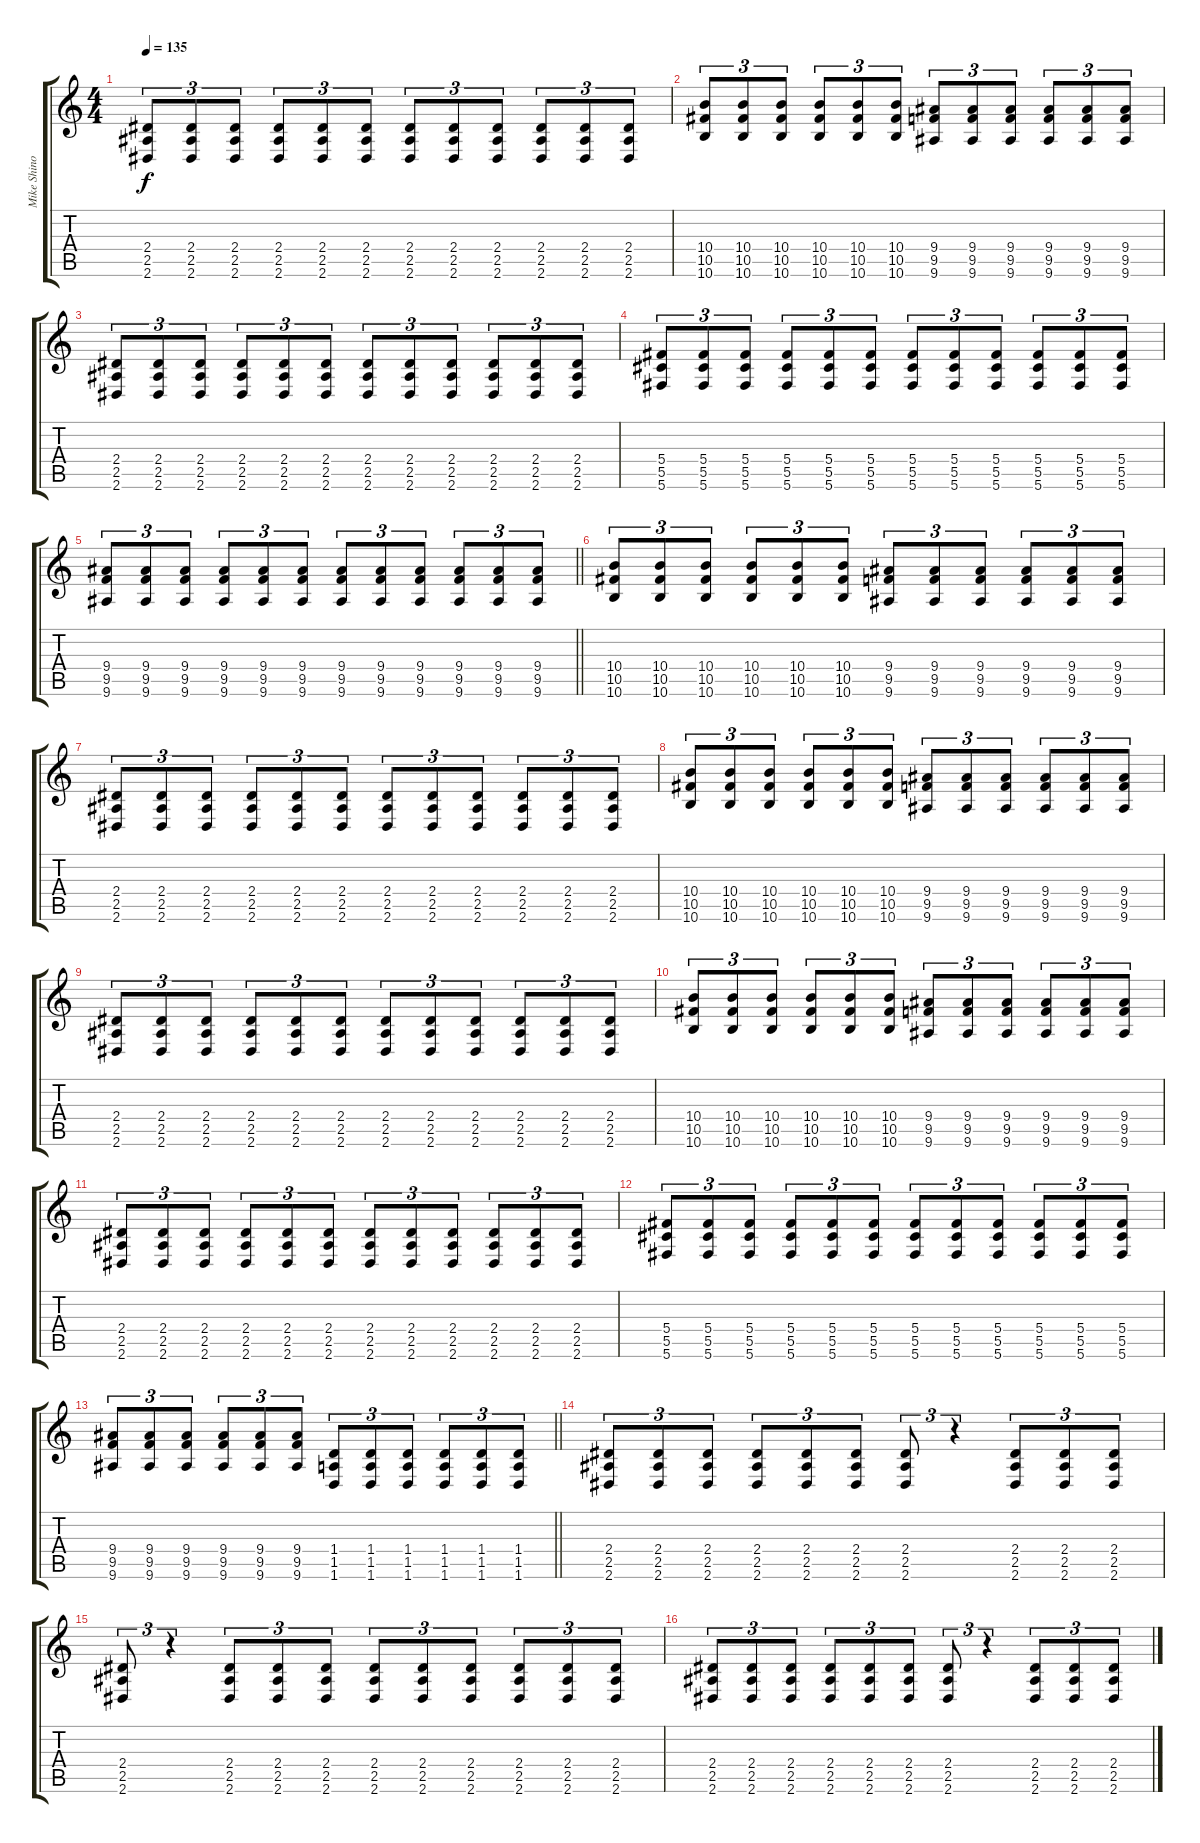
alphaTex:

\track ("Mike Shinoda [Guitar]" "Mike Shino") {instrument distortionguitar}
\staff {score tabs}
\tuning (Eb4 Bb3 Gb3 Db3 Ab2 Db2) {hide}
\ts (4 4)
\tempo 135
\clef g2
\ks c
(2.4 2.5 2.6).8{tu (3 2) dy f} (2.4 2.5 2.6).8{tu (3 2)} (2.4 2.5 2.6).8{tu (3 2)} (2.4 2.5 2.6).8{tu (3 2)} (2.4 2.5 2.6).8{tu (3 2)} (2.4 2.5 2.6).8{tu (3 2)} (2.4 2.5 2.6).8{tu (3 2)} (2.4 2.5 2.6).8{tu (3 2)} (2.4 2.5 2.6).8{tu (3 2)} (2.4 2.5 2.6).8{tu (3 2)} (2.4 2.5 2.6).8{tu (3 2)} (2.4 2.5 2.6).8{tu (3 2)} |
(10.4 10.5 10.6).8{tu (3 2)} (10.4 10.5 10.6).8{tu (3 2)} (10.4 10.5 10.6).8{tu (3 2)} (10.4 10.5 10.6).8{tu (3 2)} (10.4 10.5 10.6).8{tu (3 2)} (10.4 10.5 10.6).8{tu (3 2)} (9.4 9.5 9.6).8{tu (3 2)} (9.4 9.5 9.6).8{tu (3 2)} (9.4 9.5 9.6).8{tu (3 2)} (9.4 9.5 9.6).8{tu (3 2)} (9.4 9.5 9.6).8{tu (3 2)} (9.4 9.5 9.6).8{tu (3 2)} |
(2.4 2.5 2.6).8{tu (3 2)} (2.4 2.5 2.6).8{tu (3 2)} (2.4 2.5 2.6).8{tu (3 2)} (2.4 2.5 2.6).8{tu (3 2)} (2.4 2.5 2.6).8{tu (3 2)} (2.4 2.5 2.6).8{tu (3 2)} (2.4 2.5 2.6).8{tu (3 2)} (2.4 2.5 2.6).8{tu (3 2)} (2.4 2.5 2.6).8{tu (3 2)} (2.4 2.5 2.6).8{tu (3 2)} (2.4 2.5 2.6).8{tu (3 2)} (2.4 2.5 2.6).8{tu (3 2)} |
(5.4 5.5 5.6).8{tu (3 2)} (5.4 5.5 5.6).8{tu (3 2)} (5.4 5.5 5.6).8{tu (3 2)} (5.4 5.5 5.6).8{tu (3 2)} (5.4 5.5 5.6).8{tu (3 2)} (5.4 5.5 5.6).8{tu (3 2)} (5.4 5.5 5.6).8{tu (3 2)} (5.4 5.5 5.6).8{tu (3 2)} (5.4 5.5 5.6).8{tu (3 2)} (5.4 5.5 5.6).8{tu (3 2)} (5.4 5.5 5.6).8{tu (3 2)} (5.4 5.5 5.6).8{tu (3 2)} |
\barLineRight lightlight
(9.4 9.5 9.6).8{tu (3 2)} (9.4 9.5 9.6).8{tu (3 2)} (9.4 9.5 9.6).8{tu (3 2)} (9.4 9.5 9.6).8{tu (3 2)} (9.4 9.5 9.6).8{tu (3 2)} (9.4 9.5 9.6).8{tu (3 2)} (9.4 9.5 9.6).8{tu (3 2)} (9.4 9.5 9.6).8{tu (3 2)} (9.4 9.5 9.6).8{tu (3 2)} (9.4 9.5 9.6).8{tu (3 2)} (9.4 9.5 9.6).8{tu (3 2)} (9.4 9.5 9.6).8{tu (3 2)} |
(10.4 10.5 10.6).8{tu (3 2)} (10.4 10.5 10.6).8{tu (3 2)} (10.4 10.5 10.6).8{tu (3 2)} (10.4 10.5 10.6).8{tu (3 2)} (10.4 10.5 10.6).8{tu (3 2)} (10.4 10.5 10.6).8{tu (3 2)} (9.4 9.5 9.6).8{tu (3 2)} (9.4 9.5 9.6).8{tu (3 2)} (9.4 9.5 9.6).8{tu (3 2)} (9.4 9.5 9.6).8{tu (3 2)} (9.4 9.5 9.6).8{tu (3 2)} (9.4 9.5 9.6).8{tu (3 2)} |
(2.4 2.5 2.6).8{tu (3 2)} (2.4 2.5 2.6).8{tu (3 2)} (2.4 2.5 2.6).8{tu (3 2)} (2.4 2.5 2.6).8{tu (3 2)} (2.4 2.5 2.6).8{tu (3 2)} (2.4 2.5 2.6).8{tu (3 2)} (2.4 2.5 2.6).8{tu (3 2)} (2.4 2.5 2.6).8{tu (3 2)} (2.4 2.5 2.6).8{tu (3 2)} (2.4 2.5 2.6).8{tu (3 2)} (2.4 2.5 2.6).8{tu (3 2)} (2.4 2.5 2.6).8{tu (3 2)} |
(10.4 10.5 10.6).8{tu (3 2)} (10.4 10.5 10.6).8{tu (3 2)} (10.4 10.5 10.6).8{tu (3 2)} (10.4 10.5 10.6).8{tu (3 2)} (10.4 10.5 10.6).8{tu (3 2)} (10.4 10.5 10.6).8{tu (3 2)} (9.4 9.5 9.6).8{tu (3 2)} (9.4 9.5 9.6).8{tu (3 2)} (9.4 9.5 9.6).8{tu (3 2)} (9.4 9.5 9.6).8{tu (3 2)} (9.4 9.5 9.6).8{tu (3 2)} (9.4 9.5 9.6).8{tu (3 2)} |
(2.4 2.5 2.6).8{tu (3 2)} (2.4 2.5 2.6).8{tu (3 2)} (2.4 2.5 2.6).8{tu (3 2)} (2.4 2.5 2.6).8{tu (3 2)} (2.4 2.5 2.6).8{tu (3 2)} (2.4 2.5 2.6).8{tu (3 2)} (2.4 2.5 2.6).8{tu (3 2)} (2.4 2.5 2.6).8{tu (3 2)} (2.4 2.5 2.6).8{tu (3 2)} (2.4 2.5 2.6).8{tu (3 2)} (2.4 2.5 2.6).8{tu (3 2)} (2.4 2.5 2.6).8{tu (3 2)} |
(10.4 10.5 10.6).8{tu (3 2)} (10.4 10.5 10.6).8{tu (3 2)} (10.4 10.5 10.6).8{tu (3 2)} (10.4 10.5 10.6).8{tu (3 2)} (10.4 10.5 10.6).8{tu (3 2)} (10.4 10.5 10.6).8{tu (3 2)} (9.4 9.5 9.6).8{tu (3 2)} (9.4 9.5 9.6).8{tu (3 2)} (9.4 9.5 9.6).8{tu (3 2)} (9.4 9.5 9.6).8{tu (3 2)} (9.4 9.5 9.6).8{tu (3 2)} (9.4 9.5 9.6).8{tu (3 2)} |
(2.4 2.5 2.6).8{tu (3 2)} (2.4 2.5 2.6).8{tu (3 2)} (2.4 2.5 2.6).8{tu (3 2)} (2.4 2.5 2.6).8{tu (3 2)} (2.4 2.5 2.6).8{tu (3 2)} (2.4 2.5 2.6).8{tu (3 2)} (2.4 2.5 2.6).8{tu (3 2)} (2.4 2.5 2.6).8{tu (3 2)} (2.4 2.5 2.6).8{tu (3 2)} (2.4 2.5 2.6).8{tu (3 2)} (2.4 2.5 2.6).8{tu (3 2)} (2.4 2.5 2.6).8{tu (3 2)} |
(5.4 5.5 5.6).8{tu (3 2)} (5.4 5.5 5.6).8{tu (3 2)} (5.4 5.5 5.6).8{tu (3 2)} (5.4 5.5 5.6).8{tu (3 2)} (5.4 5.5 5.6).8{tu (3 2)} (5.4 5.5 5.6).8{tu (3 2)} (5.4 5.5 5.6).8{tu (3 2)} (5.4 5.5 5.6).8{tu (3 2)} (5.4 5.5 5.6).8{tu (3 2)} (5.4 5.5 5.6).8{tu (3 2)} (5.4 5.5 5.6).8{tu (3 2)} (5.4 5.5 5.6).8{tu (3 2)} |
\barLineRight lightlight
(9.4 9.5 9.6).8{tu (3 2)} (9.4 9.5 9.6).8{tu (3 2)} (9.4 9.5 9.6).8{tu (3 2)} (9.4 9.5 9.6).8{tu (3 2)} (9.4 9.5 9.6).8{tu (3 2)} (9.4 9.5 9.6).8{tu (3 2)} (1.4 1.5 1.6).8{tu (3 2)} (1.4 1.5 1.6).8{tu (3 2)} (1.4 1.5 1.6).8{tu (3 2)} (1.4 1.5 1.6).8{tu (3 2)} (1.4 1.5 1.6).8{tu (3 2)} (1.4 1.5 1.6).8{tu (3 2)} |
(2.4 2.5 2.6).8{tu (3 2)} (2.4 2.5 2.6).8{tu (3 2)} (2.4 2.5 2.6).8{tu (3 2)} (2.4 2.5 2.6).8{tu (3 2)} (2.4 2.5 2.6).8{tu (3 2)} (2.4 2.5 2.6).8{tu (3 2)} (2.4 2.5 2.6).8{tu (3 2)} r.4{tu (3 2)} (2.4 2.5 2.6).8{tu (3 2)} (2.4 2.5 2.6).8{tu (3 2)} (2.4 2.5 2.6).8{tu (3 2)} |
(2.4 2.5 2.6).8{tu (3 2)} r.4{tu (3 2)} (2.4 2.5 2.6).8{tu (3 2)} (2.4 2.5 2.6).8{tu (3 2)} (2.4 2.5 2.6).8{tu (3 2)} (2.4 2.5 2.6).8{tu (3 2)} (2.4 2.5 2.6).8{tu (3 2)} (2.4 2.5 2.6).8{tu (3 2)} (2.4 2.5 2.6).8{tu (3 2)} (2.4 2.5 2.6).8{tu (3 2)} (2.4 2.5 2.6).8{tu (3 2)} |
(2.4 2.5 2.6).8{tu (3 2)} (2.4 2.5 2.6).8{tu (3 2)} (2.4 2.5 2.6).8{tu (3 2)} (2.4 2.5 2.6).8{tu (3 2)} (2.4 2.5 2.6).8{tu (3 2)} (2.4 2.5 2.6).8{tu (3 2)} (2.4 2.5 2.6).8{tu (3 2)} r.4{tu (3 2)} (2.4 2.5 2.6).8{tu (3 2)} (2.4 2.5 2.6).8{tu (3 2)} (2.4 2.5 2.6).8{tu (3 2)}
